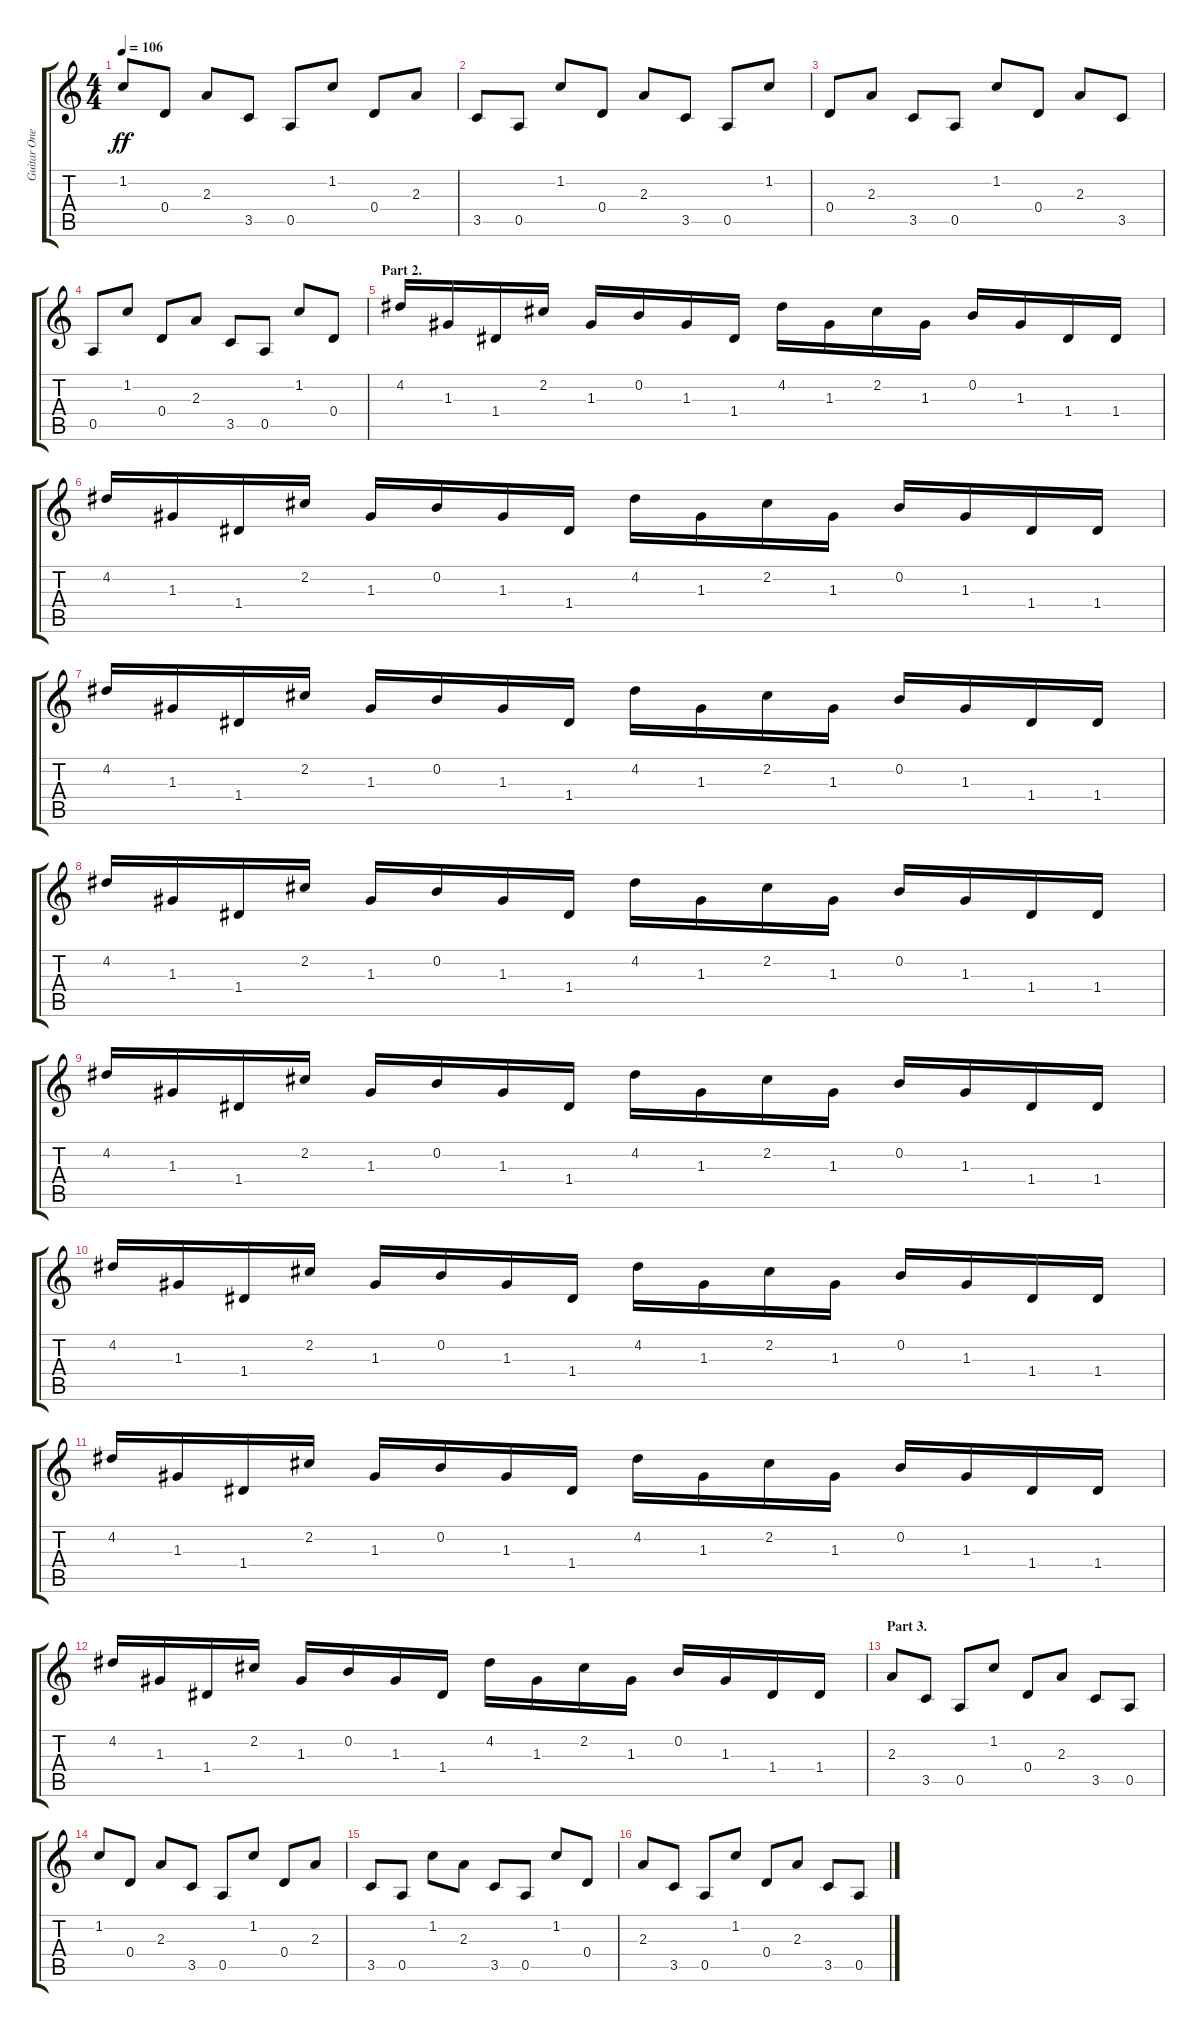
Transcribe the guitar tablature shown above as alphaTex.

\track ("Guitar One" "Guitar One") {instrument electricguitarclean}
\staff {score tabs}
\tuning (E4 B3 G3 D3 A2 E2) {hide}
\ts (4 4)
\tempo 106
\clef g2
\ks c
1.2.8{dy ff} 0.4.8 2.3.8 3.5.8 0.5.8 1.2.8 0.4.8 2.3.8 |
3.5.8 0.5.8 1.2.8 0.4.8 2.3.8 3.5.8 0.5.8 1.2.8 |
0.4.8 2.3.8 3.5.8 0.5.8 1.2.8 0.4.8 2.3.8 3.5.8 |
0.5.8 1.2.8 0.4.8 2.3.8 3.5.8 0.5.8 1.2.8 0.4.8 |
\section ("" "Part 2.")
4.2.16 1.3.16 1.4.16 2.2.16 1.3.16 0.2.16 1.3.16 1.4.16 4.2.16 1.3.16 2.2.16 1.3.16 0.2.16 1.3.16 1.4.16 1.4.16 |
4.2.16 1.3.16 1.4.16 2.2.16 1.3.16 0.2.16 1.3.16 1.4.16 4.2.16 1.3.16 2.2.16 1.3.16 0.2.16 1.3.16 1.4.16 1.4.16 |
4.2.16 1.3.16 1.4.16 2.2.16 1.3.16 0.2.16 1.3.16 1.4.16 4.2.16 1.3.16 2.2.16 1.3.16 0.2.16 1.3.16 1.4.16 1.4.16 |
4.2.16 1.3.16 1.4.16 2.2.16 1.3.16 0.2.16 1.3.16 1.4.16 4.2.16 1.3.16 2.2.16 1.3.16 0.2.16 1.3.16 1.4.16 1.4.16 |
4.2.16 1.3.16 1.4.16 2.2.16 1.3.16 0.2.16 1.3.16 1.4.16 4.2.16 1.3.16 2.2.16 1.3.16 0.2.16 1.3.16 1.4.16 1.4.16 |
4.2.16 1.3.16 1.4.16 2.2.16 1.3.16 0.2.16 1.3.16 1.4.16 4.2.16 1.3.16 2.2.16 1.3.16 0.2.16 1.3.16 1.4.16 1.4.16 |
4.2.16 1.3.16 1.4.16 2.2.16 1.3.16 0.2.16 1.3.16 1.4.16 4.2.16 1.3.16 2.2.16 1.3.16 0.2.16 1.3.16 1.4.16 1.4.16 |
4.2.16 1.3.16 1.4.16 2.2.16 1.3.16 0.2.16 1.3.16 1.4.16 4.2.16 1.3.16 2.2.16 1.3.16 0.2.16 1.3.16 1.4.16 1.4.16 |
\section ("" "Part 3.")
2.3.8 3.5.8 0.5.8 1.2.8 0.4.8 2.3.8 3.5.8 0.5.8 |
1.2.8 0.4.8 2.3.8 3.5.8 0.5.8 1.2.8 0.4.8 2.3.8 |
3.5.8 0.5.8 1.2.8 2.3.8 3.5.8 0.5.8 1.2.8 0.4.8 |
2.3.8 3.5.8 0.5.8 1.2.8 0.4.8 2.3.8 3.5.8 0.5.8
